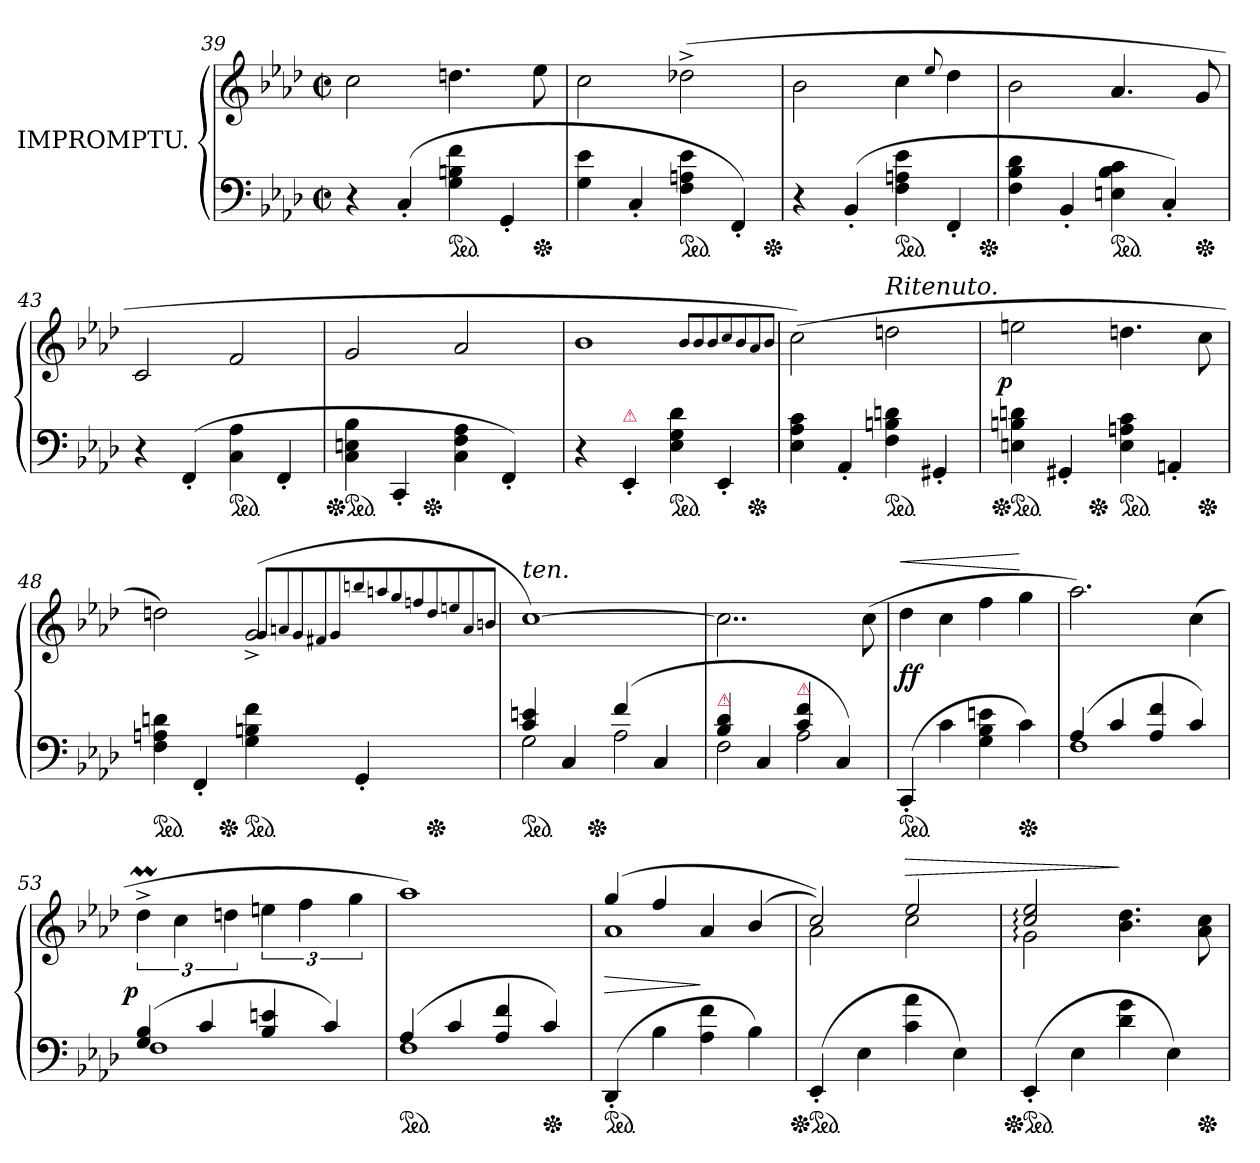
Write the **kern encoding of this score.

**kern	**kern	**dynam
*part1	*part1	*part1
*staff2	*staff1	*staff1/2
*I"IMPROMPTU.	*	*
*clefF4	*clefG2	*
*k[b-e-a-d-]	*k[b-e-a-d-]	*
*A-:	*A-:	*
*M4/4	*M4/4	*
*met(c|)	*met(c|)	*
=39	=39	=39
4r	2cc\	.
(>4C'</	.	.
*ped	*	*
4G\ 4Bn\ 4f\	4.ddn\	.
4GG'</	.	.
*Xped	*	*
.	8ee-\	.
=40	=40	=40
4G\ 4e-\	2cc\	.
4C'</	.	.
*ped	*	*
4F\ 4An\ 4e-\	(>2dd-X^<\	.
4FF'</)	.	.
*Xped	*	*
=41	=41	=41
4r	2b-\	.
(>4BB-'</	.	.
*ped	*	*
4F\ 4An\ 4e-\	4cc\	.
.	8qqee-/	.
4FF'</	4dd-\	.
*Xped	*	*
=42	=42	=42
4F\ 4B-\ 4d-\	2b-\	.
4BB-'</	.	.
*ped	*	*
4En\ 4B-\ 4c\	4.a-/	.
4C'</)	.	.
*Xped	*	*
.	8g/	.
=43	=43	=43
4r	2c/	.
(>4FF'</	.	.
*ped	*	*
4C\ 4A-\	2f/	.
4FF'</	.	.
=44	=44	=44
*	*^	*
*Xped	*	*	*
*ped	*	*	*
4C\ 4En\ 4B-\	2g/	4.ryy	.
4CC'</	.	.	.
*Xped	*	*	*
.	.	2ryy	.
4C\ 4F\ 4A-\	2a-/	.	.
4FF'</)	.	.	.
.	.	8ryy	.
=45	=45	=45	=45
4r	1b-	2..ryy	.
!LO:TX:a:color=crimson:t=⚠	!	!	!
4EE-'</	.	.	.
*ped	*	*	*
4E-\ 4G\ 4d-\	.	.	.
4EE-'</	.	.	.
*Xped	*	*	*
.	.	8ryy	.
.	8qqb-/L	.	.
.	8qqb-	.	.
.	8qqb-	.	.
.	8qqcc	.	.
.	8qqb-	.	.
.	8qqa-	.	.
.	8qqb-J	.	.
*	*v	*v	*
=46	=46	=46
4E-\ 4A-\ 4c\	(>2cc\)	.
4AA-'</	.	.
!	!LO:TX:a:i:t=Ritenuto.	!
*ped	*	*
4F\ 4Bn\ 4dn\	2ddn\	.
4GG#X'</	.	.
=47	=47	=47
!	!	!LO:DY:rj
*	*^	*
*Xped	*	*	*
*ped	*	*	*
4En\ 4Bn\ 4dn\	2een\	4.ryy	p
4GG#X'</	.	.	.
*Xped	*	*	*
.	.	2ryy	.
*ped	*	*	*
4E\ 4An\ 4c\	4.ddn\	.	.
4AAn'</	.	.	.
*Xped	*	*	*
.	8cc\	8ryy	.
=48	=48	=48	=48
*ped	*	*	*
4F\ 4An\ 4dn\	2ddn\)	4.ryy	.
4FF'</	.	.	.
*Xped	*	*	*
.	.	2ryy	.
!LO:TX:a:color=crimson:t=⚠	!	!	!
*ped	*	*	*
4G\ 4Bn\ 4f\	(<2g^</	.	.
4GG'</	.	.	.
*Xped	*	*	*
.	.	8ryy	.
.	8qqg/L	.	.
.	8qqan/	.	.
.	8qqg/	.	.
.	8qqf#X/	.	.
.	8qqg/	.	.
.	8qqbbn/	.	.
.	8qqaan/	.	.
.	8qqgg/	.	.
.	8qqffn/	.	.
.	8qqdd/	.	.
.	8qqeen/	.	.
.	8qqa/	.	.
.	8qqbn/J	.	.
=49	=49	=49	=49
*^	*	*	*
!	!	!LO:TX:a:i:t=ten.	!	!
*ped	*	*	*	*
4c 4en	2G	[1cc)	4.ryy	.
4C	.	.	.	.
*Xped	*	*	*	*
.	.	.	2ryy	.
(>4f	2A-	.	.	.
4C	.	.	.	.
.	.	.	8ryy	.
=50	=50	=50	=50	=50
!LO:TX:a:color=crimson:t=⚠	!	!	!	!
*	*	*v	*v	*
4B- 4d-	2F	2..cc\]	.
4C	.	.	.
!LO:TX:a:color=crimson:t=⚠	!	!	!
4c 4f	2A-	.	.
4C)	.	.	.
.	.	(>8cc\	.
*v	*v	*	*
=51	=51	=51
!	!	!LO:HP:a
*ped	*	*
(>4CC'</	4dd-\	< f f
4c\	4cc\	.
4G\ 4B-\ 4en\	4ff\	.
*Xped	*	*
4c\)	4gg\	[
=52	=52	=52
*^	*	*
(>4A-	1F	2.aa-\)	.
4c/	.	.	.
4A-/ 4f/	.	.	.
4c/)	.	(>4cc\	.
=53	=53	=53	=53
!	!	!	!LO:DY:rj
(>4G/ 4B-/	1F	6dd-M^<\	p
.	.	6cc\	.
4c/	.	.	.
.	.	6ddn\	.
4B-/ 4en/	.	6een\	.
.	.	6ff\	.
4c/)	.	.	.
.	.	6gg\	.
=54	=54	=54	=54
!LO:TX:a:color=crimson:t=⚠	!	!	!
*ped	*	*	*
(>4A-/	1F	1aa-)	.
4c/	.	.	.
4A-/ 4f/	.	.	.
*Xped	*	*	*
4c/)	.	.	.
*v	*v	*	*
=55	=55	=55
*	*^	*
*ped	*	*	*
(>4DD-'</	(>4gg/	1a-	>
4B-\	4ff/	.	.
4A-\ 4f\	4a-/	.	]
4B-\)	(>4b-/	.	.
=56	=56	=56	=56
*Xped	*	*	*
*ped	*	*	*
(>4EE-'</	2cc/))	2a-	.
4E-\	.	.	.
!	!	!	!LO:HP:a
4c\ 4a-\	2ee-/	2cc\	>
4E-\)	.	.	.
=57	=57	=57	=57
*Xped	*	*	*
*ped	*	*	*
(>4EE-'</	2cc:/ 2ee-:/	2g:\	.
4E-\	.	.	.
4d-\ 4g\	4.b-\ 4.dd-\	2ryy	]
4E-\)	.	.	.
*Xped	*	*	*
.	8a-\ 8cc\	.	.
*	*v	*v	*
=	=	=
*-	*-	*-
